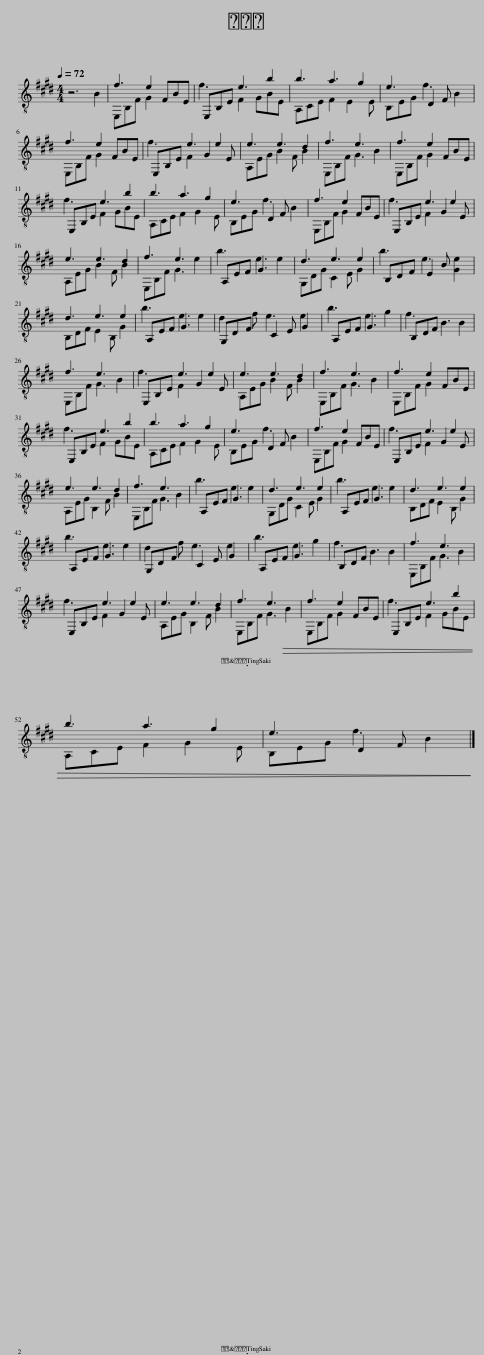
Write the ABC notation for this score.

X:1
%%score ( 1 2 )
L:1/8
Q:1/4=72
M:4/4
I:linebreak $
K:E
V:1 treble-8
V:2 treble-8
V:1
 z6 B2 | f3 e2 FBE | E,B,E F2 GBE | b3 a3 g2 | B,EG D2 F B2 |$ %5
 f3 e2 FBE | E,B,E F2 G2 E | e3 e3 d2 | f3 e3 B2 | f3 e2 FBE |$ %10
 E,B,E F2 GBE | b3 a3 g2 | B,EG D2 F B2 | f3 e2 FBE | E,B,E F2 G2 E |$ %15
 e3 e3 d2 | f3 e3 e2 | A,EF G3 e2 | d3 e3 e2 | B,DF E2 B [Ge]2 |$ %20
 d3 e3 e2 | A,EF G3 x2 | G,DF C2 E G2 | A,EF G3 x2 | B,DF B3 B2 |$ %25
 f3 e3 B2 | E,B,E F2 G2 E | e3 e3 d2 | f3 e3 B2 | f3 e2 FBE |$ %30
 E,B,E F2 GBE | b3 a3 g2 | B,EG D2 F B2 | f3 e2 FBE | E,B,E F2 G2 E |$ %35
 e3 e3 d2 | f3 e3 B2 | A,EF G3 e2 | d3 e3 e2 | A,EF G3 e2 | %40
 d3 e3 e2 |$ A,EF G3 x2 | G,DF C2 E G2 | A,EF G3 x2 | B,DF B3 B2 | %45
 f3 e3 B2 |$ E,B,E F2 G2 E | e3 e3 d2 | f3 e3!>(! B2 | f3 e2 FBE | %50
 E,B,E F2 GBE |$ b3 a3 g2 | B,EG D2 F B2!>)! |] %53
V:2
 x8 | E,B,F G2 x3 | f3 e3 b2 | A,CE F2 E2 E | e3 f3 x2 |$ %5
 E,B,F G2 x3 | f3 e3 e2 | A,EG B2 F B2 | E,B,F G3 x2 | E,B,F G2 x3 |$ %10
 f3 e3 b2 | A,CE F2 G2 E | e3 f3 x2 | E,B,F G2 x3 | f3 e3 e2 |$ %15
 A,EG B2 F B2 | E,B,F G3 x2 | b3 e3 x2 | G,DG C2 E G2 | b3 e3 x2 |$ %20
 B,DF E2 B, G2 | b3 e3 e2 | d2 f e3 e2 | b3 e3 g2 | f3 x5 |$ %25
 E,B,F G3 x2 | f3 e3 e2 | A,EG B2 F B2 | E,B,F G3 x2 | E,B,F G2 x3 |$ %30
 f3 e3 b2 | A,CE F2 G2 E | e3 f3 x2 | E,B,F G2 x3 | f3 e3 e2 |$ %35
 A,EG B,2 F B2 | E,B,F G3 x2 | b3 e3 x2 | G,DG C2 E G2 | b3 e3 x2 | %40
 B,DF E2 B, G2 |$ b3 e3 e2 | d2 f e3 e2 | b3 e3 g2 | f3 x5 | %45
 E,B,F G3 x2 |$ f3 e3 e2 | A,EG B,2 F B2 | E,B,F G3 x2 | E,B,F G2 x3 | %50
 f3 e3 b2 |$ A,CE F2 G2 E | e3 f3 x2 |] %53
